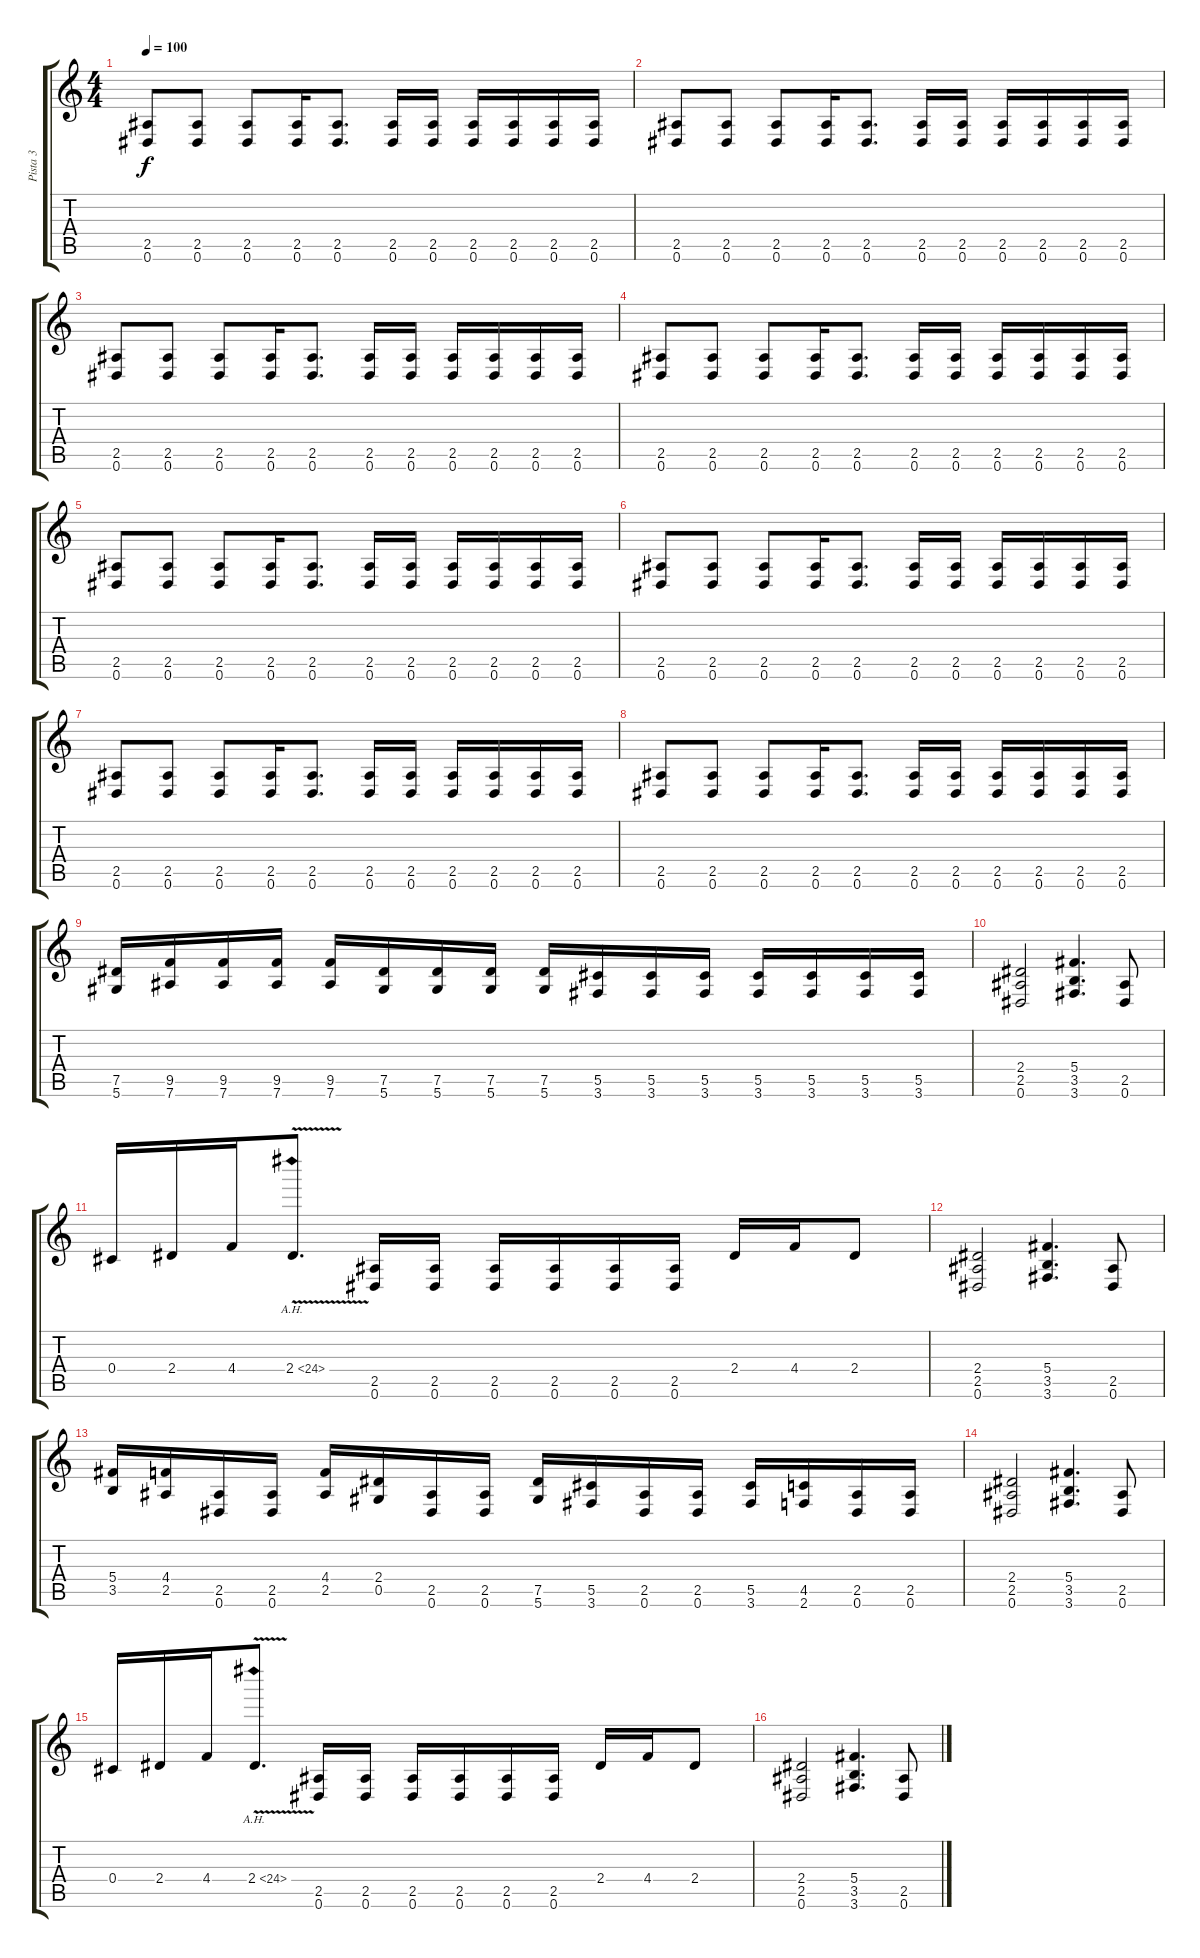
\track ("Pista 3" "Pista 3") {instrument distortionguitar}
\staff {score tabs}
\tuning (Eb4 Bb3 Gb3 Db3 Ab2 Eb2) {hide}
\ts (4 4)
\tempo 100
\clef g2
\ks c
(2.5 0.6).8{dy f} (2.5 0.6).8 (2.5 0.6).8 (2.5 0.6).16 (2.5 0.6).8{d} (2.5 0.6).16 (2.5 0.6).16 (2.5 0.6).16 (2.5 0.6).16 (2.5 0.6).16 (2.5 0.6).16 |
(2.5 0.6).8 (2.5 0.6).8 (2.5 0.6).8 (2.5 0.6).16 (2.5 0.6).8{d} (2.5 0.6).16 (2.5 0.6).16 (2.5 0.6).16 (2.5 0.6).16 (2.5 0.6).16 (2.5 0.6).16 |
(2.5 0.6).8 (2.5 0.6).8 (2.5 0.6).8 (2.5 0.6).16 (2.5 0.6).8{d} (2.5 0.6).16 (2.5 0.6).16 (2.5 0.6).16 (2.5 0.6).16 (2.5 0.6).16 (2.5 0.6).16 |
(2.5 0.6).8 (2.5 0.6).8 (2.5 0.6).8 (2.5 0.6).16 (2.5 0.6).8{d} (2.5 0.6).16 (2.5 0.6).16 (2.5 0.6).16 (2.5 0.6).16 (2.5 0.6).16 (2.5 0.6).16 |
(2.5 0.6).8 (2.5 0.6).8 (2.5 0.6).8 (2.5 0.6).16 (2.5 0.6).8{d} (2.5 0.6).16 (2.5 0.6).16 (2.5 0.6).16 (2.5 0.6).16 (2.5 0.6).16 (2.5 0.6).16 |
(2.5 0.6).8 (2.5 0.6).8 (2.5 0.6).8 (2.5 0.6).16 (2.5 0.6).8{d} (2.5 0.6).16 (2.5 0.6).16 (2.5 0.6).16 (2.5 0.6).16 (2.5 0.6).16 (2.5 0.6).16 |
(2.5 0.6).8 (2.5 0.6).8 (2.5 0.6).8 (2.5 0.6).16 (2.5 0.6).8{d} (2.5 0.6).16 (2.5 0.6).16 (2.5 0.6).16 (2.5 0.6).16 (2.5 0.6).16 (2.5 0.6).16 |
(2.5 0.6).8 (2.5 0.6).8 (2.5 0.6).8 (2.5 0.6).16 (2.5 0.6).8{d} (2.5 0.6).16 (2.5 0.6).16 (2.5 0.6).16 (2.5 0.6).16 (2.5 0.6).16 (2.5 0.6).16 |
(7.5 5.6).16 (9.5 7.6).16 (9.5 7.6).16 (9.5 7.6).16 (9.5 7.6).16 (7.5 5.6).16 (7.5 5.6).16 (7.5 5.6).16 (7.5 5.6).16 (5.5 3.6).16 (5.5 3.6).16 (5.5 3.6).16 (5.5 3.6).16 (5.5 3.6).16 (5.5 3.6).16 (5.5 3.6).16 |
(2.4 2.5 0.6).2 (5.4 3.5 3.6).4{d} (2.5 0.6).8 |
0.4.16 2.4.16 4.4.16 2.4{ah 22 v}.8{d} (2.5 0.6).16 (2.5 0.6).16 (2.5 0.6).16 (2.5 0.6).16 (2.5 0.6).16 (2.5 0.6).16 2.4.16 4.4.16 2.4.8 |
(2.4 2.5 0.6).2 (5.4 3.5 3.6).4{d} (2.5 0.6).8 |
(5.4 3.5).16 (4.4 2.5).16 (2.5 0.6).16 (2.5 0.6).16 (4.4 2.5).16 (2.4 0.5).16 (2.5 0.6).16 (2.5 0.6).16 (7.5 5.6).16 (5.5 3.6).16 (2.5 0.6).16 (2.5 0.6).16 (5.5 3.6).16 (4.5 2.6).16 (2.5 0.6).16 (2.5 0.6).16 |
(2.4 2.5 0.6).2 (5.4 3.5 3.6).4{d} (2.5 0.6).8 |
0.4.16 2.4.16 4.4.16 2.4{ah 22 v}.8{d} (2.5 0.6).16 (2.5 0.6).16 (2.5 0.6).16 (2.5 0.6).16 (2.5 0.6).16 (2.5 0.6).16 2.4.16 4.4.16 2.4.8 |
(2.4 2.5 0.6).2 (5.4 3.5 3.6).4{d} (2.5 0.6).8
